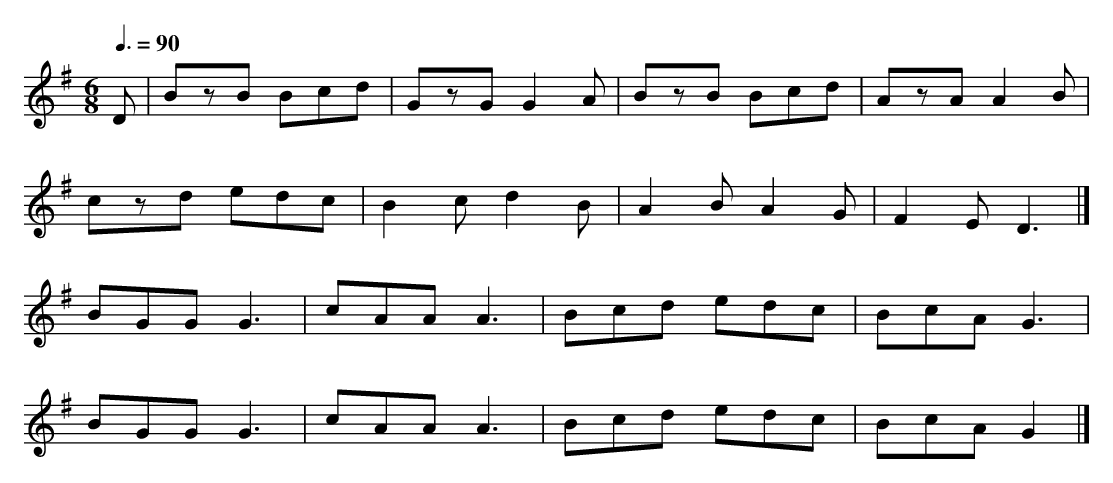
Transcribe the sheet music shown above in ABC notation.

X:1
T:The Poacher Eynsham
M:6/8
Q: 3/8=90
K:G
D | BzB Bcd | GzG G2A | BzB Bcd | AzA A2B |
czd edc | B2c d2B | A2B A2G | F2E D3 |]
BGG G3 | cAA A3 | Bcd edc | BcA G3 |
BGG G3 | cAA A3 | Bcd edc | BcA G2 |]
W:
W: Eynesham Morris side opens with the song. MoW didn't learn the song
W: ===
W:Three Eynsham lads went out one day
W:To Lord Abingdon's Manor they made their way
W:They took their dogs to seek some game
W:And soon to Wytham Woods they came
W:Laddie-i-o
W:Laddie-i-o
W:Three jolly young fellows as ever did go
W:Laddie-i-o
W:Laddie-i-o
W:Three jolly young fellows as ever did go
